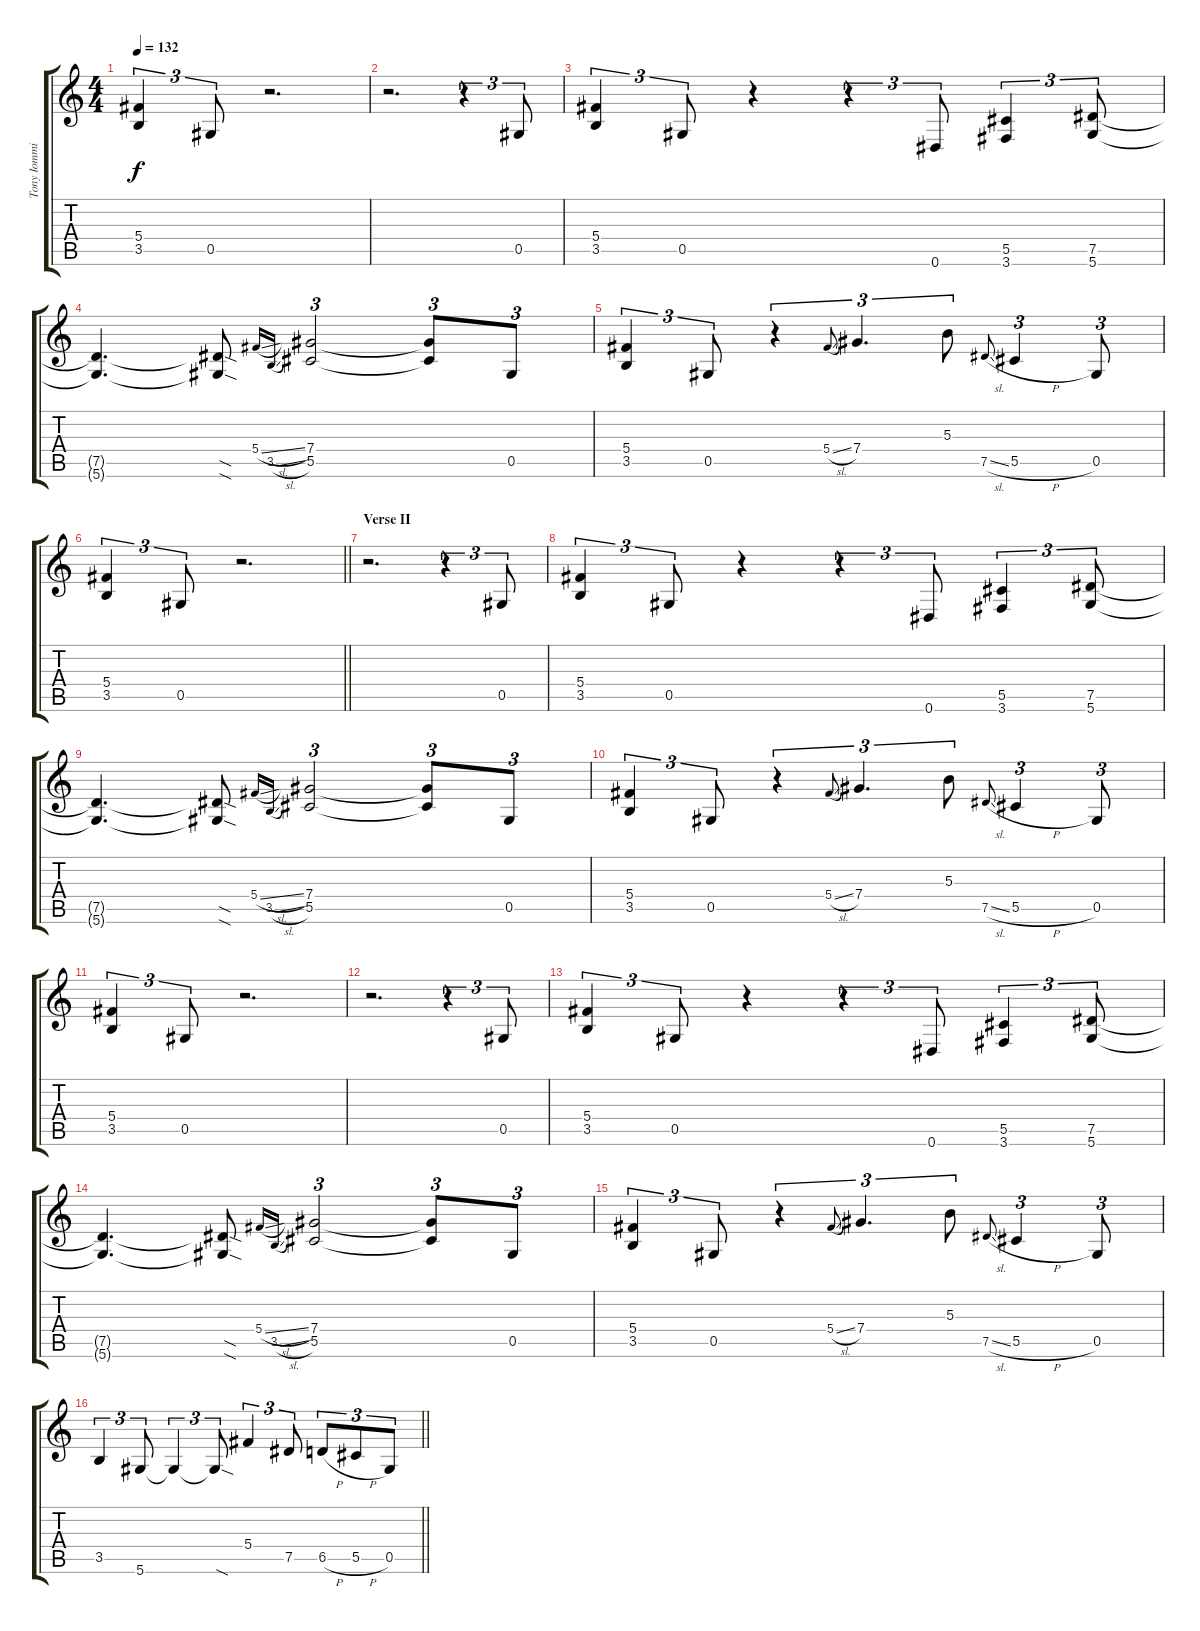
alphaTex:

\track ("Tony Iommi - Lead" "Tony Iommi") {instrument distortionguitar}
\staff {score tabs}
\tuning (Eb4 Bb3 Gb3 Db3 Ab2 Eb2) {hide}
\ts (4 4)
\tempo 132
\clef g2
\ks c
(5.4 3.5).4{tu (3 2) dy f} 0.5.8{tu (3 2)} r.2{d} |
r.2{d} r.4{tu (3 2)} 0.5.8{tu (3 2)} |
(5.4 3.5).4{tu (3 2)} 0.5.8{tu (3 2)} r.4 r.4{tu (3 2)} 0.6.8{tu (3 2)} (5.5 3.6).4{tu (3 2)} (7.5 5.6).8{tu (3 2)} |
(7.5{t} 5.6{t}).4{d} (7.5{sod t} 5.6{sod t}).8 5.4{sl}.16{gr onbeat} 3.5{sl}.16{gr onbeat} (7.4 5.5).2{tu (3 2)} (7.4{t} 5.5{t}).8{tu (3 2)} 0.5.8{tu (3 2)} |
(5.4 3.5).4{tu (3 2)} 0.5.8{tu (3 2)} r.4{tu (3 2)} 5.4{sl}.8{gr onbeat} 7.4.4{d tu (3 2)} 5.3.8{tu (3 2)} 7.5{sl}.8{gr onbeat} 5.5{h}.4{tu (3 2)} 0.5.8{tu (3 2)} |
\barLineRight lightlight
(5.4 3.5).4{tu (3 2)} 0.5.8{tu (3 2)} r.2{d} |
\section ("" "Verse II")
r.2{d} r.4{tu (3 2)} 0.5.8{tu (3 2)} |
(5.4 3.5).4{tu (3 2)} 0.5.8{tu (3 2)} r.4 r.4{tu (3 2)} 0.6.8{tu (3 2)} (5.5 3.6).4{tu (3 2)} (7.5 5.6).8{tu (3 2)} |
(7.5{t} 5.6{t}).4{d} (7.5{sod t} 5.6{sod t}).8 5.4{sl}.16{gr onbeat} 3.5{sl}.16{gr onbeat} (7.4 5.5).2{tu (3 2)} (7.4{t} 5.5{t}).8{tu (3 2)} 0.5.8{tu (3 2)} |
(5.4 3.5).4{tu (3 2)} 0.5.8{tu (3 2)} r.4{tu (3 2)} 5.4{sl}.8{gr onbeat} 7.4.4{d tu (3 2)} 5.3.8{tu (3 2)} 7.5{sl}.8{gr onbeat} 5.5{h}.4{tu (3 2)} 0.5.8{tu (3 2)} |
(5.4 3.5).4{tu (3 2)} 0.5.8{tu (3 2)} r.2{d} |
r.2{d} r.4{tu (3 2)} 0.5.8{tu (3 2)} |
(5.4 3.5).4{tu (3 2)} 0.5.8{tu (3 2)} r.4 r.4{tu (3 2)} 0.6.8{tu (3 2)} (5.5 3.6).4{tu (3 2)} (7.5 5.6).8{tu (3 2)} |
(7.5{t} 5.6{t}).4{d} (7.5{sod t} 5.6{sod t}).8 5.4{sl}.16{gr onbeat} 3.5{sl}.16{gr onbeat} (7.4 5.5).2{tu (3 2)} (7.4{t} 5.5{t}).8{tu (3 2)} 0.5.8{tu (3 2)} |
(5.4 3.5).4{tu (3 2)} 0.5.8{tu (3 2)} r.4{tu (3 2)} 5.4{sl}.8{gr onbeat} 7.4.4{d tu (3 2)} 5.3.8{tu (3 2)} 7.5{sl}.8{gr onbeat} 5.5{h}.4{tu (3 2)} 0.5.8{tu (3 2)} |
\barLineRight lightlight
3.5.4{tu (3 2)} 5.6.8{tu (3 2)} 5.6{t}.4{tu (3 2)} 5.6{sod t}.8{tu (3 2)} 5.4.4{tu (3 2)} 7.5.8{tu (3 2)} 6.5{h}.8{tu (3 2)} 5.5{h}.8{tu (3 2)} 0.5.8{tu (3 2)}
